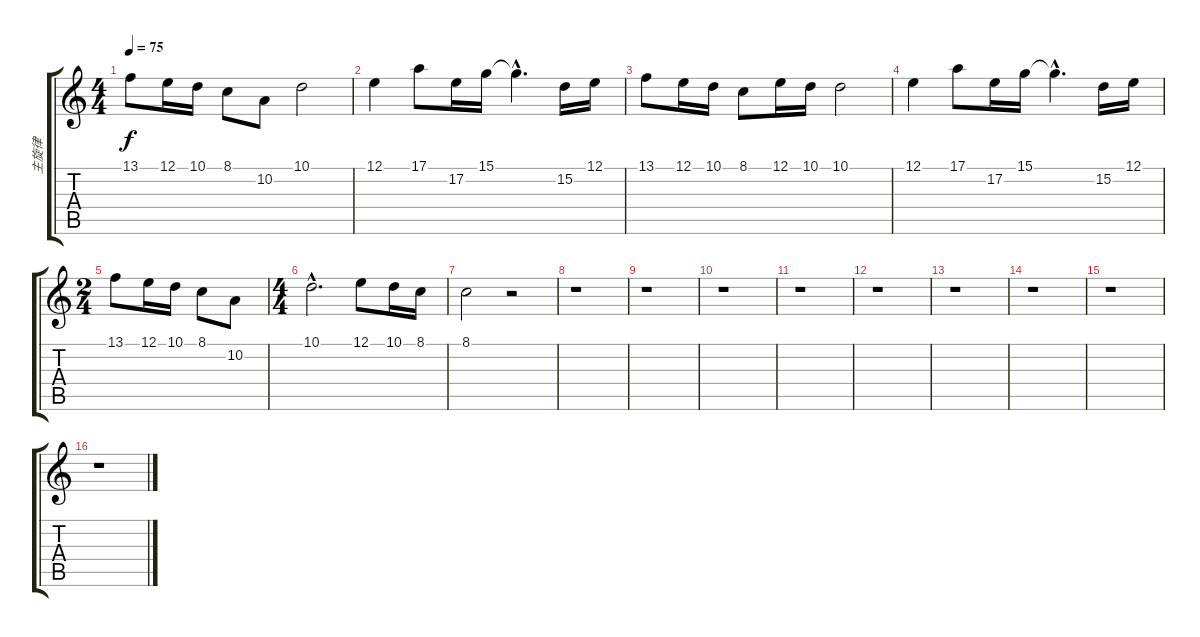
\track ("主旋律" "主旋律") {instrument lead3calliope}
\staff {score tabs}
\tuning (E4 B3 G3 D3 A2 E2) {hide}
\ts (4 4)
\tempo 75
\clef g2
\ks c
13.1.8{dy f} 12.1.16 10.1.16 8.1.8 10.2.8 10.1.2 |
12.1.4 17.1.8 17.2.16 15.1.16 15.1{hac t}.4{d} 15.2.16 12.1.16 |
13.1.8 12.1.16 10.1.16 8.1.8 12.1.16 10.1.16 10.1.2 |
12.1.4 17.1.8 17.2.16 15.1.16 15.1{hac t}.4{d} 15.2.16 12.1.16 |
\ts (2 4)
13.1.8 12.1.16 10.1.16 8.1.8 10.2.8 |
\ts (4 4)
10.1{hac}.2{d} 12.1.8 10.1.16 8.1.16 |
8.1.2 r.2 |
r.1 |
r.1 |
r.1 |
r.1 |
r.1 |
r.1 |
r.1 |
r.1 |
r.1
